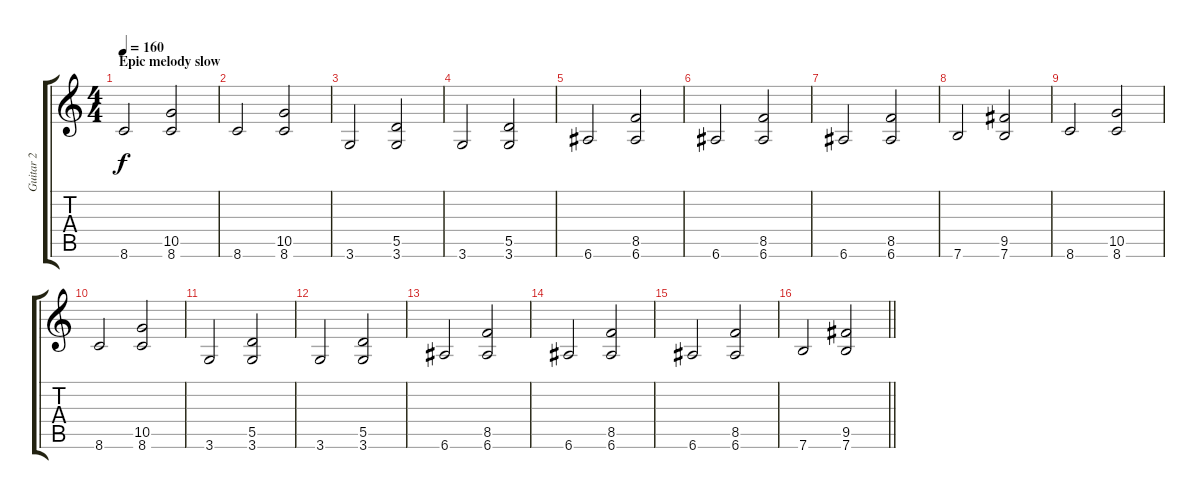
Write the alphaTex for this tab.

\track ("Guitar 2" "Guitar 2") {instrument overdrivenguitar}
\staff {score tabs}
\tuning (E4 B3 G3 D3 A2 E2) {hide}
\ts (4 4)
\section ("" "Epic melody slow")
\tempo 160
\clef g2
\ks c
8.6.2{dy f} (10.5 8.6).2 |
8.6.2 (10.5 8.6).2 |
3.6.2 (5.5 3.6).2 |
3.6.2 (5.5 3.6).2 |
6.6.2 (8.5 6.6).2 |
6.6.2 (8.5 6.6).2 |
6.6.2 (8.5 6.6).2 |
7.6.2 (9.5 7.6).2 |
8.6.2 (10.5 8.6).2 |
8.6.2 (10.5 8.6).2 |
3.6.2 (5.5 3.6).2 |
3.6.2 (5.5 3.6).2 |
6.6.2 (8.5 6.6).2 |
6.6.2 (8.5 6.6).2 |
6.6.2 (8.5 6.6).2 |
\barLineRight lightlight
7.6.2 (9.5 7.6).2
